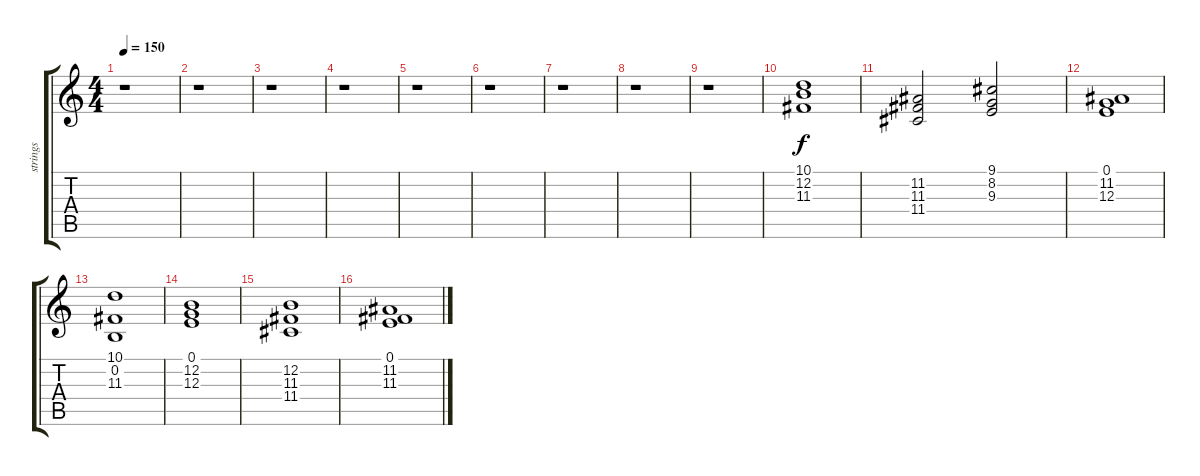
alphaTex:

\track ("strings" "strings") {instrument tremolostrings}
\staff {score tabs}
\tuning (E4 B3 G3 D3 A2 E2) {hide}
\ts (4 4)
\tempo 150
\clef g2
\ks c
r.1{dy f} |
r.1 |
r.1 |
r.1 |
r.1 |
r.1 |
r.1 |
r.1 |
r.1 |
(10.1 12.2 11.3).1 |
(11.2 11.3 11.4).2 (9.1 8.2 9.3).2 |
(0.1 11.2 12.3).1 |
(10.1 0.2 11.3).1 |
(0.1 12.2 12.3).1 |
(12.2 11.3 11.4).1 |
(0.1 11.2 11.3).1
